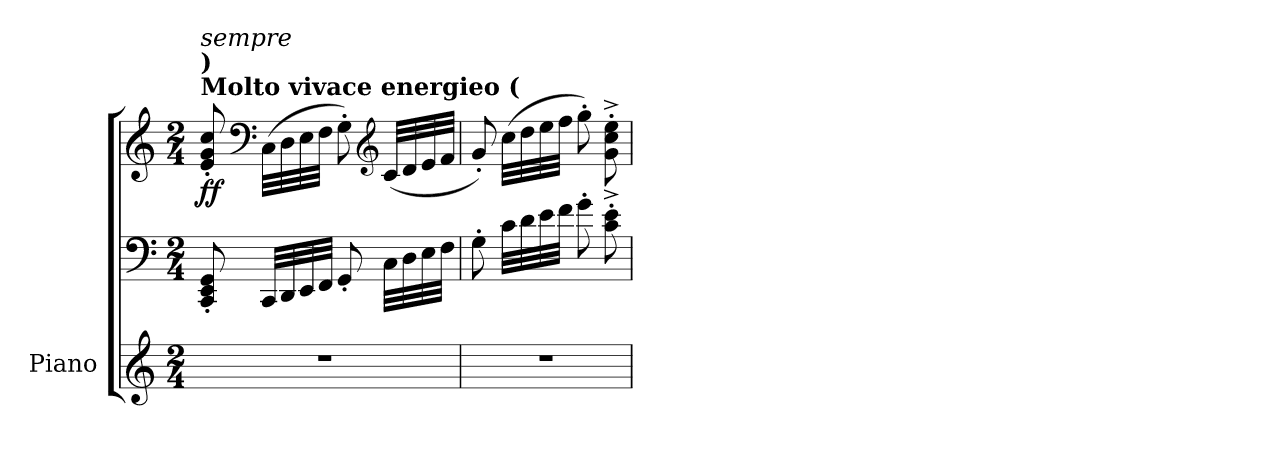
**kern	**kern	**kern	**dynam
*part1	*part1	*part1	*part1
*staff3	*staff2	*staff1	*staff1/2/3
*I"Piano	*	*	*
*I'Pno	*	*	*
!!LO:PB:g=z
*stria5	*	*	*
*clefG2	*clefF4	*clefG2	*
*k[]	*k[]	*k[]	*
*M2/4	*M2/4	*M2/4	*
*MM100	*MM100	*MM100	*
=1	=1	=1	=1
!	!	!LO:TX:a:B:t=Molto vivace energieo (	!
!	!	!LO:TX:a:B:t=)	!
!	!	!LO:TX:i:t=sempre	!
!	!	!	!LO:DY:b
2r	8CC/' 8EE/' 8GG/'	8e/' 8g/' 8cc/'	ff
*	*	*clefF4	*
.	32CC/LLL	(>32C\LLL	.
.	32DD/	32D\	.
.	32EE/	32E\	.
.	32FF/JJJ	32F\JJJ	.
.	8GG'/	8G'\)	.
*	*	*clefG2	*
.	32C\LLL	(<32c/LLL	.
.	32D\	32d/	.
.	32E\	32e/	.
.	32F\JJJ	32f/JJJ	.
=2	=2	=2	=2
2r	8G'\	8g'/)	.
.	32c\LLL	(>32cc\LLL	.
.	32d\	32dd\	.
.	32e\	32ee\	.
.	32f\JJJ	32ff\JJJ	.
.	8g'\	8gg'\)	.
.	8c\'^ 8e\'^	8g\'^ 8cc\'^ 8ee\'^	.
=	=	=	=
*-	*-	*-	*-
